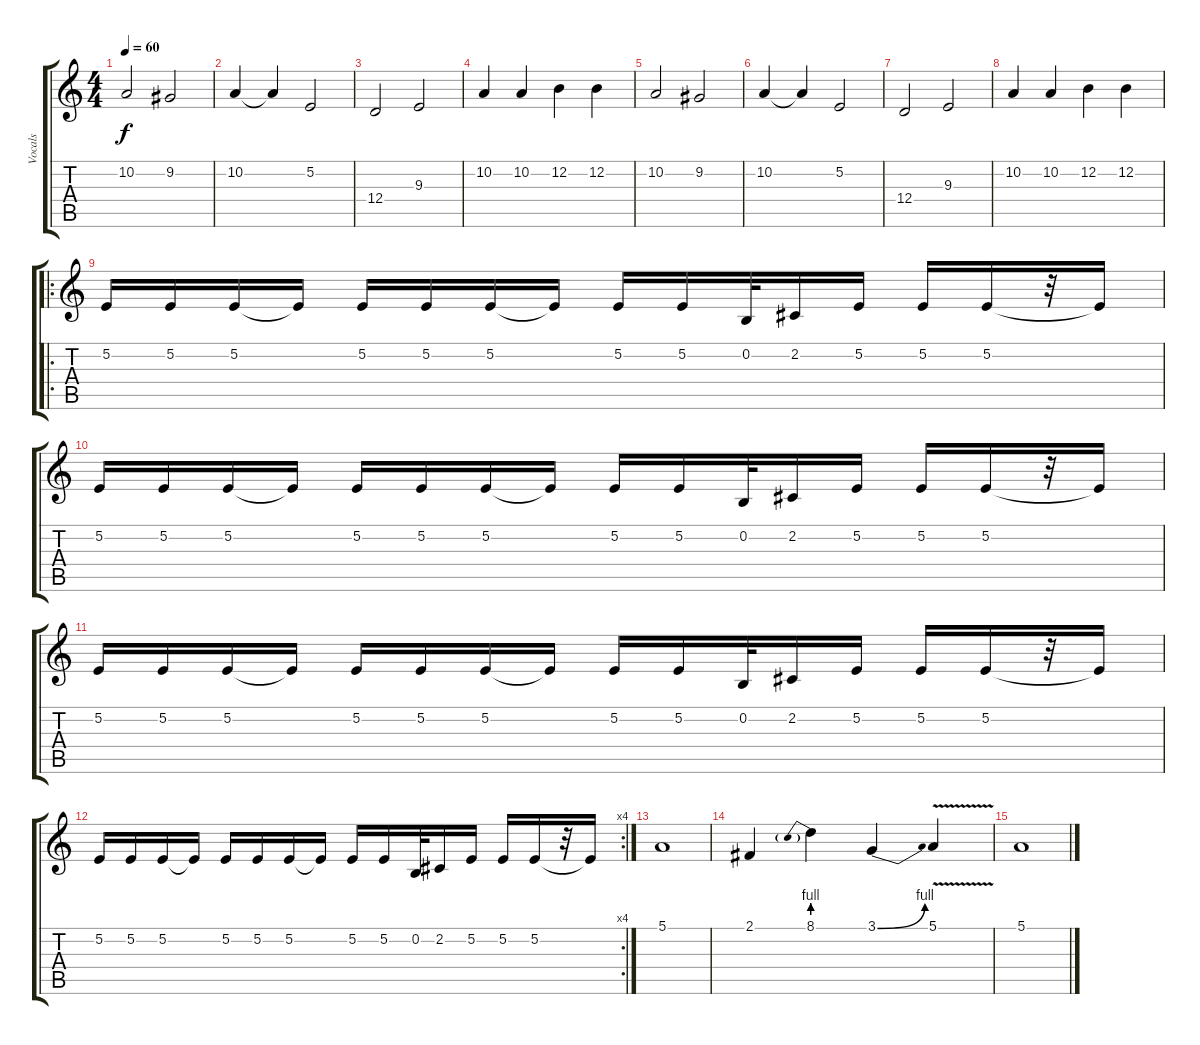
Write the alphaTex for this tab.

\track ("Vocals" "Vocals") {instrument lead6voice}
\staff {score tabs}
\tuning (E4 B3 G3 D3 A2 E2) {hide}
\ts (4 4)
\tempo 60
\clef g2
\ks c
10.2.2{dy f} 9.2.2 |
10.2.4 10.2{t}.4 5.2.2 |
12.4.2 9.3.2 |
10.2.4 10.2.4 12.2.4 12.2.4 |
10.2.2 9.2.2 |
10.2.4 10.2{t}.4 5.2.2 |
12.4.2 9.3.2 |
10.2.4 10.2.4 12.2.4 12.2.4 |
\ro
5.2.16 5.2.16 5.2.16 5.2{t}.16 5.2.16 5.2.16 5.2.16 5.2{t}.16 5.2.16 5.2.16 0.2.32 2.2.16 5.2.16 5.2.16 5.2.16 r.32 5.2{t}.16 |
5.2.16 5.2.16 5.2.16 5.2{t}.16 5.2.16 5.2.16 5.2.16 5.2{t}.16 5.2.16 5.2.16 0.2.32 2.2.16 5.2.16 5.2.16 5.2.16 r.32 5.2{t}.16 |
5.2.16 5.2.16 5.2.16 5.2{t}.16 5.2.16 5.2.16 5.2.16 5.2{t}.16 5.2.16 5.2.16 0.2.32 2.2.16 5.2.16 5.2.16 5.2.16 r.32 5.2{t}.16 |
\rc 4
5.2.16 5.2.16 5.2.16 5.2{t}.16 5.2.16 5.2.16 5.2.16 5.2{t}.16 5.2.16 5.2.16 0.2.32 2.2.16 5.2.16 5.2.16 5.2.16 r.32 5.2{t}.16 |
5.1.1 |
2.1.4 8.1{be (prebend 0 4 60 4)}.4 3.1{be (bend 0 0 60 4)}.4 5.1{v}.4 |
5.1.1
